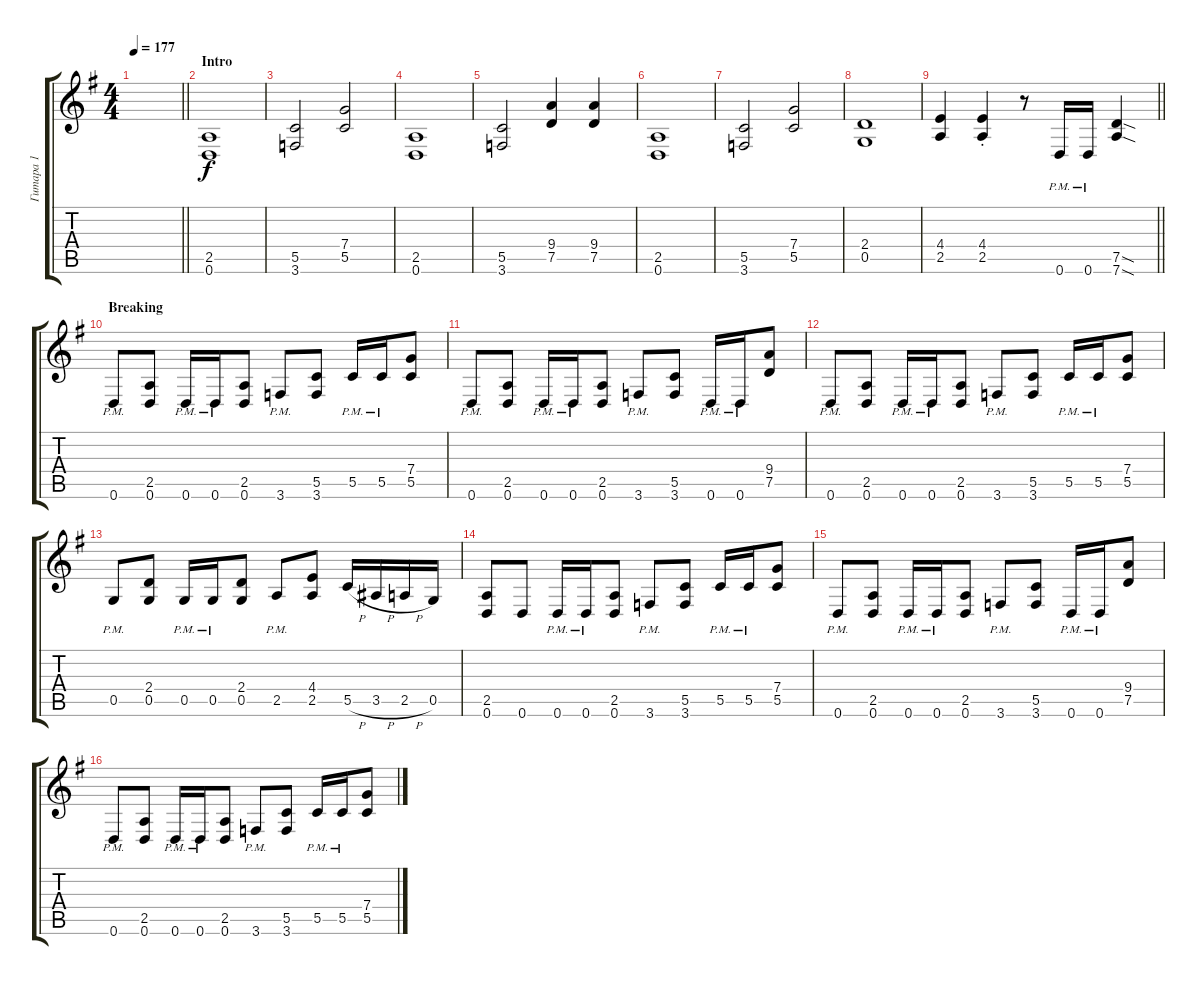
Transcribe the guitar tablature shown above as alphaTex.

\track ("Гитара 1" "Гитара 1") {instrument distortionguitar}
\staff {score tabs}
\tuning (D4 A3 F3 C3 G2 D2) {hide}
\ts (4 4)
\tempo 177
\clef g2
\barLineRight lightlight
\ks eminor
|
\section ("" "Intro")
(2.5 0.6).1 |
(5.5 3.6).2 (7.4 5.5).2 |
(2.5 0.6).1 |
(5.5 3.6).2 (9.4 7.5).4 (9.4 7.5).4 |
(2.5 0.6).1 |
(5.5 3.6).2 (7.4 5.5).2 |
(2.4 0.5).1 |
\barLineRight lightlight
(4.4 2.5).4 (4.4{st} 2.5{st}).4 r.8 0.6{pm}.16 0.6{pm}.16 (7.5{sod} 7.6{sod}).4 |
\section ("" "Breaking")
0.6{pm}.8 (2.5 0.6).8 0.6{pm}.16 0.6{pm}.16 (2.5 0.6).8 3.6{pm}.8 (5.5 3.6).8 5.5{pm}.16 5.5{pm}.16 (7.4 5.5).8 |
0.6{pm}.8 (2.5 0.6).8 0.6{pm}.16 0.6{pm}.16 (2.5 0.6).8 3.6{pm}.8 (5.5 3.6).8 0.6{pm}.16 0.6{pm}.16 (9.4 7.5).8 |
0.6{pm}.8 (2.5 0.6).8 0.6{pm}.16 0.6{pm}.16 (2.5 0.6).8 3.6{pm}.8 (5.5 3.6).8 5.5{pm}.16 5.5{pm}.16 (7.4 5.5).8 |
0.5{pm}.8 (2.4 0.5).8 0.5{pm}.16 0.5{pm}.16 (2.4 0.5).8 2.5{pm}.8 (4.4 2.5).8 5.5{h}.16 3.5{h}.16 2.5{h}.16 0.5.16 |
(2.5 0.6).8 0.6.8 0.6{pm}.16 0.6{pm}.16 (2.5 0.6).8 3.6{pm}.8 (5.5 3.6).8 5.5{pm}.16 5.5{pm}.16 (7.4 5.5).8 |
0.6{pm}.8 (2.5 0.6).8 0.6{pm}.16 0.6{pm}.16 (2.5 0.6).8 3.6{pm}.8 (5.5 3.6).8 0.6{pm}.16 0.6{pm}.16 (9.4 7.5).8 |
0.6{pm}.8 (2.5 0.6).8 0.6{pm}.16 0.6{pm}.16 (2.5 0.6).8 3.6{pm}.8 (5.5 3.6).8 5.5{pm}.16 5.5{pm}.16 (7.4 5.5).8
